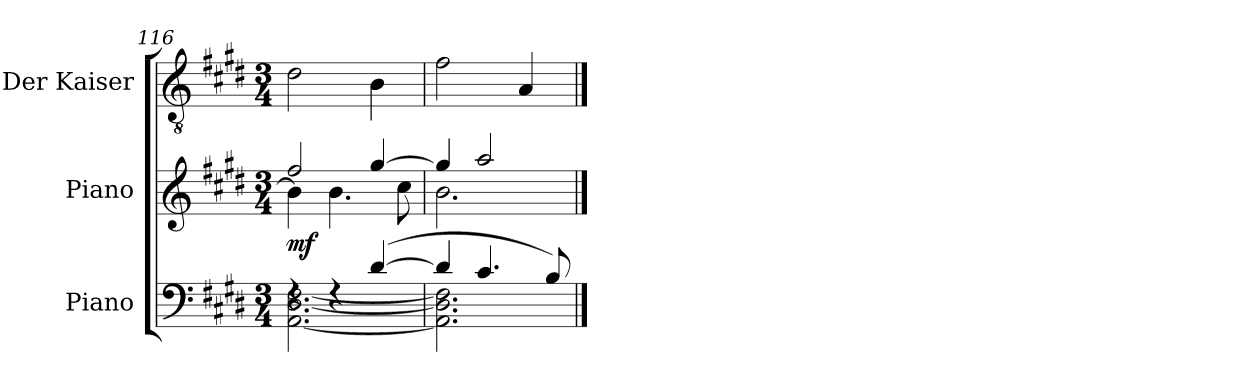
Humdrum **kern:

**kern	**kern	**dynam	**kern
*part3	*part2	*part2	*part1
*staff3	*staff2	*staff2	*staff1
*I"Piano	*I"Piano	*	*I"Der Kaiser
*I'Pno	*I'Pno.	*	*I'K.
*clefF4	*clefG2	*	*clefGv2
*k[f#c#g#d#]	*k[f#c#g#d#]	*	*k[f#c#g#d#]
*M3/4	*M3/4	*	*M3/4
=116	=116	=116	=116
*^	*^	*	*
!	!	!	!	!LO:DY:b	!
4rF	[2.AA\ [2.D#\ [2.F#\	2ff#/	4b\]	mf	2d#\
4rF	.	.	4.b\	.	.
(>[4d#/	.	[4gg#/	.	.	4B\
.	.	.	8cc#\	.	.
=117	=117	=117	=117	=117	=117
4d#/]	2.AA\] 2.D#\] 2.F#\]	4gg#/]	2.b\	.	2f#\
4.c#/	.	2aa/	.	.	.
.	.	.	.	.	4A/
8B/)	.	.	.	.	.
*v	*v	*	*	*	*
*	*v	*v	*	*
==	==	==	==
*-	*-	*-	*-
